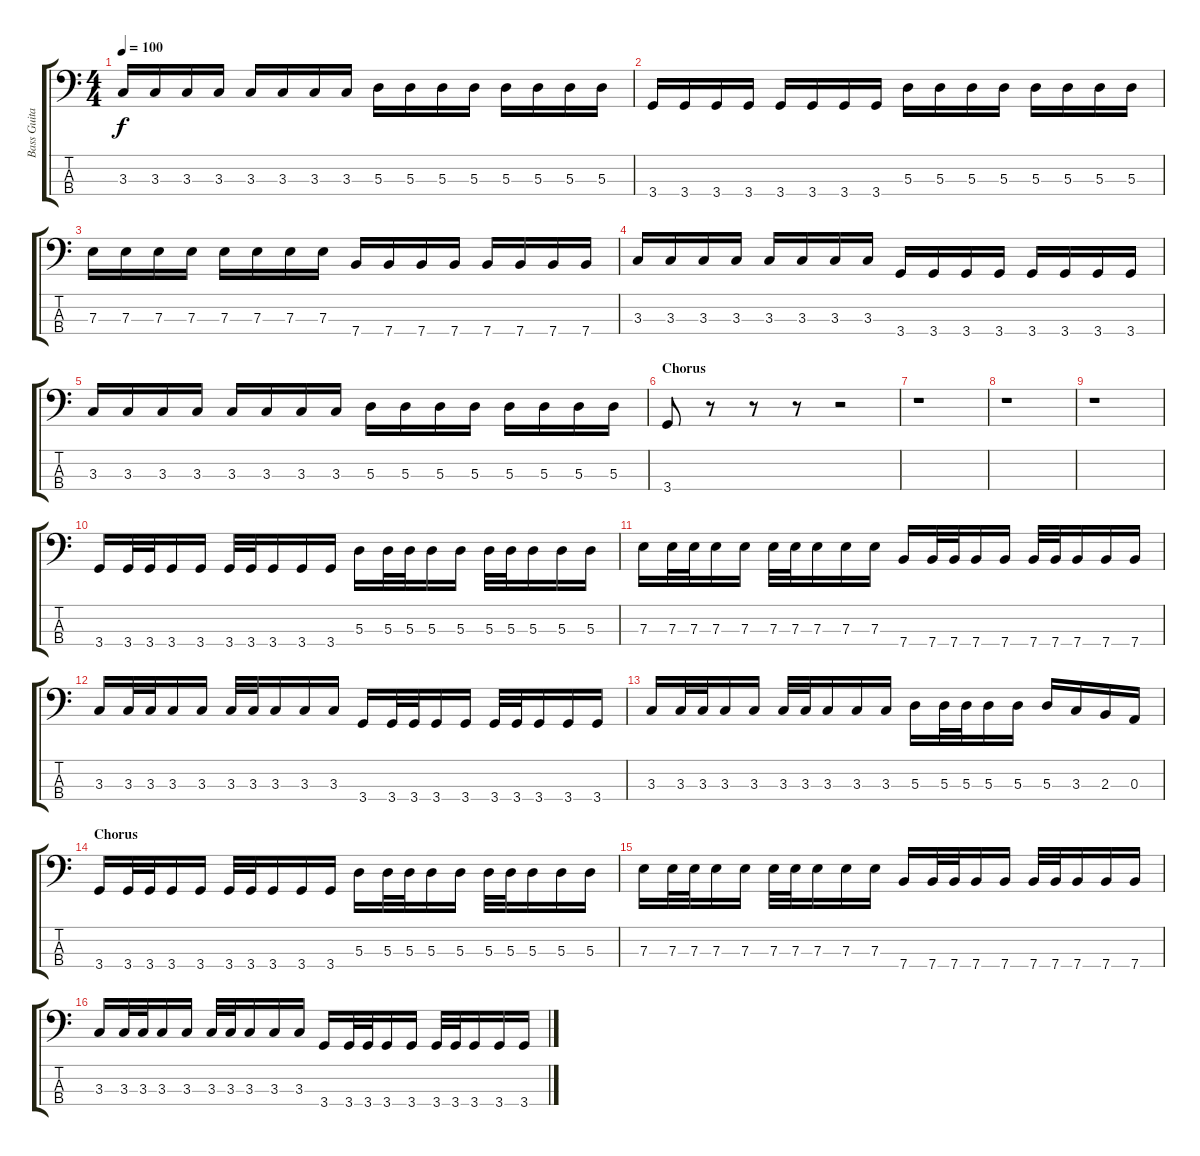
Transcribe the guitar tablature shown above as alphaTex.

\track ("Bass Guitar" "Bass Guita") {instrument electricbassfinger}
\staff {score tabs}
\tuning (G2 D2 A1 E1) {hide}
\ts (4 4)
\tempo 100
\clef f4
\ks c
3.3.16{dy f} 3.3.16 3.3.16 3.3.16 3.3.16 3.3.16 3.3.16 3.3.16 5.3.16 5.3.16 5.3.16 5.3.16 5.3.16 5.3.16 5.3.16 5.3.16 |
3.4.16 3.4.16 3.4.16 3.4.16 3.4.16 3.4.16 3.4.16 3.4.16 5.3.16 5.3.16 5.3.16 5.3.16 5.3.16 5.3.16 5.3.16 5.3.16 |
7.3.16 7.3.16 7.3.16 7.3.16 7.3.16 7.3.16 7.3.16 7.3.16 7.4.16 7.4.16 7.4.16 7.4.16 7.4.16 7.4.16 7.4.16 7.4.16 |
3.3.16 3.3.16 3.3.16 3.3.16 3.3.16 3.3.16 3.3.16 3.3.16 3.4.16 3.4.16 3.4.16 3.4.16 3.4.16 3.4.16 3.4.16 3.4.16 |
3.3.16 3.3.16 3.3.16 3.3.16 3.3.16 3.3.16 3.3.16 3.3.16 5.3.16 5.3.16 5.3.16 5.3.16 5.3.16 5.3.16 5.3.16 5.3.16 |
\section ("" "Chorus")
3.4.8 r.8 r.8 r.8 r.2 |
r.1 |
r.1 |
r.1 |
3.4.16 3.4.32 3.4.32 3.4.16 3.4.16 3.4.32 3.4.32 3.4.16 3.4.16 3.4.16 5.3.16 5.3.32 5.3.32 5.3.16 5.3.16 5.3.32 5.3.32 5.3.16 5.3.16 5.3.16 |
7.3.16 7.3.32 7.3.32 7.3.16 7.3.16 7.3.32 7.3.32 7.3.16 7.3.16 7.3.16 7.4.16 7.4.32 7.4.32 7.4.16 7.4.16 7.4.32 7.4.32 7.4.16 7.4.16 7.4.16 |
3.3.16 3.3.32 3.3.32 3.3.16 3.3.16 3.3.32 3.3.32 3.3.16 3.3.16 3.3.16 3.4.16 3.4.32 3.4.32 3.4.16 3.4.16 3.4.32 3.4.32 3.4.16 3.4.16 3.4.16 |
3.3.16 3.3.32 3.3.32 3.3.16 3.3.16 3.3.32 3.3.32 3.3.16 3.3.16 3.3.16 5.3.16 5.3.32 5.3.32 5.3.16 5.3.16 5.3.16 3.3.16 2.3.16 0.3.16 |
\section ("" "Chorus")
3.4.16 3.4.32 3.4.32 3.4.16 3.4.16 3.4.32 3.4.32 3.4.16 3.4.16 3.4.16 5.3.16 5.3.32 5.3.32 5.3.16 5.3.16 5.3.32 5.3.32 5.3.16 5.3.16 5.3.16 |
7.3.16 7.3.32 7.3.32 7.3.16 7.3.16 7.3.32 7.3.32 7.3.16 7.3.16 7.3.16 7.4.16 7.4.32 7.4.32 7.4.16 7.4.16 7.4.32 7.4.32 7.4.16 7.4.16 7.4.16 |
3.3.16 3.3.32 3.3.32 3.3.16 3.3.16 3.3.32 3.3.32 3.3.16 3.3.16 3.3.16 3.4.16 3.4.32 3.4.32 3.4.16 3.4.16 3.4.32 3.4.32 3.4.16 3.4.16 3.4.16
